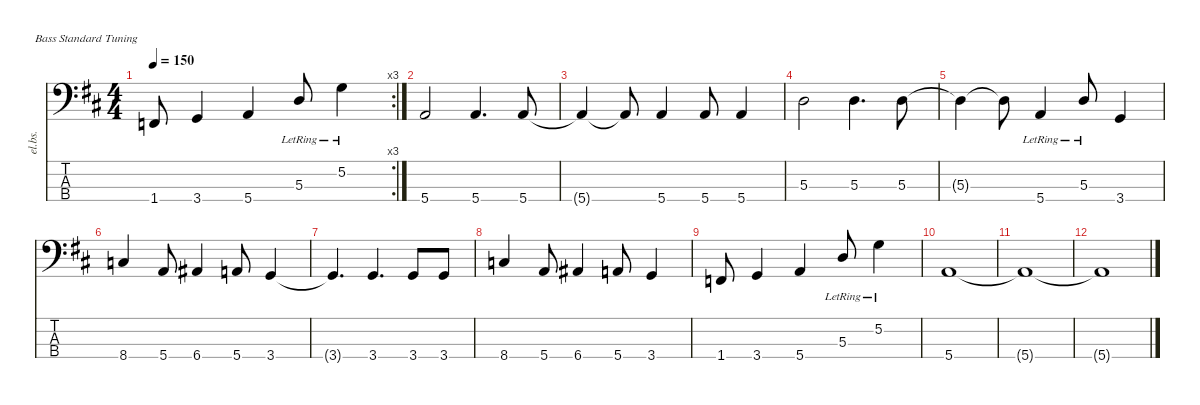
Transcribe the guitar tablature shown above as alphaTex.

\defaultSystemsLayout 4
\hideDynamics
\bracketExtendMode nobrackets
\otherSystemsTrackNameOrientation horizontal
\track ("martin---bass" "el.bs.") {defaultSystemsLayout 8 instrument electricbassfinger}
\staff {score tabs}
\tuning (G2 D2 A1 E1)
\rc 3
\ts (4 4)
\tempo 150
\clef f4
\ks bminor
1.4{acc forcenatural}.8{dy f beam Up} 3.4{acc forcenatural}.4{beam Up} 5.4{acc forcenatural}.4{beam Up} 5.3{lr acc forcenatural}.8{beam Up} 5.2{lr acc forcenatural}.4{beam Down} |
5.4{acc forcenatural}.2{beam Up} 5.4{acc forcenatural}.4{d beam Up} 5.4{acc forcenatural}.8{beam Up} |
5.4{t acc forcenatural}.4{beam Up} 5.4{t acc forcenatural}.8{beam Up} 5.4{acc forcenatural}.4{beam Up} 5.4{acc forcenatural}.8{beam Up} 5.4{acc forcenatural}.4{beam Up} |
5.3{acc forcenatural}.2{beam Down} 5.3{acc forcenatural}.4{d beam Down} 5.3{acc forcenatural}.8{beam Down} |
5.3{t acc forcenatural}.4{beam Down} 5.3{t acc forcenatural}.8{beam Down} 5.4{lr acc forcenatural}.4{beam Up} 5.3{lr acc forcenatural}.8{beam Up} 3.4{acc forcenatural}.4{beam Up} |
8.4{acc forcenatural}.4{beam Up} 5.4{acc forcenatural}.8{beam Up} 6.4{acc #}.4{beam Up} 5.4{acc forcenatural}.8{beam Up} 3.4{acc forcenatural}.4{beam Up} |
3.4{t acc forcenatural}.4{d beam Up} 3.4{acc forcenatural}.4{d beam Up} 3.4{acc forcenatural}.8{beam Up} 3.4{acc forcenatural}.8{beam Up} |
8.4{acc forcenatural}.4{beam Up} 5.4{acc forcenatural}.8{beam Up} 6.4{acc #}.4{beam Up} 5.4{acc forcenatural}.8{beam Up} 3.4{acc forcenatural}.4{beam Up} |
1.4{acc forcenatural}.8{beam Up} 3.4{acc forcenatural}.4{beam Up} 5.4{acc forcenatural}.4{beam Up} 5.3{lr acc forcenatural}.8{beam Up} 5.2{lr acc forcenatural}.4{beam Down} |
5.4{acc forcenatural}.1{beam Up} |
5.4{t acc forcenatural}.1{beam Up} |
5.4{t acc forcenatural}.1{beam Up}
